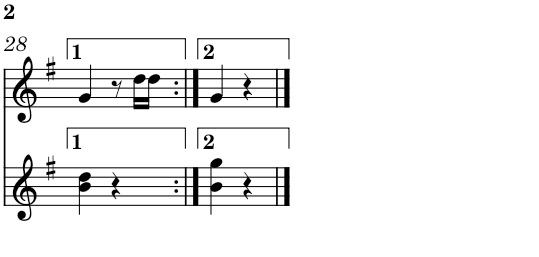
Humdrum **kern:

**kern	**kern
*part2	*part1
*staff2	*staff1
*I"Gralla 2 Gralla 3	*I"Gralla 1
!!LO:PB:g=z
*clefG2	*clefG2
*Trd7c12	*
*k[f#]	*k[f#]
=28	=28
4b\ 4dd\	4g/
4r	8r
.	16dd\LL
.	16dd\JJ
=29:|!	=29:|!
4b\ 4gg\	4g/
4r	4r
==	==
*-	*-
